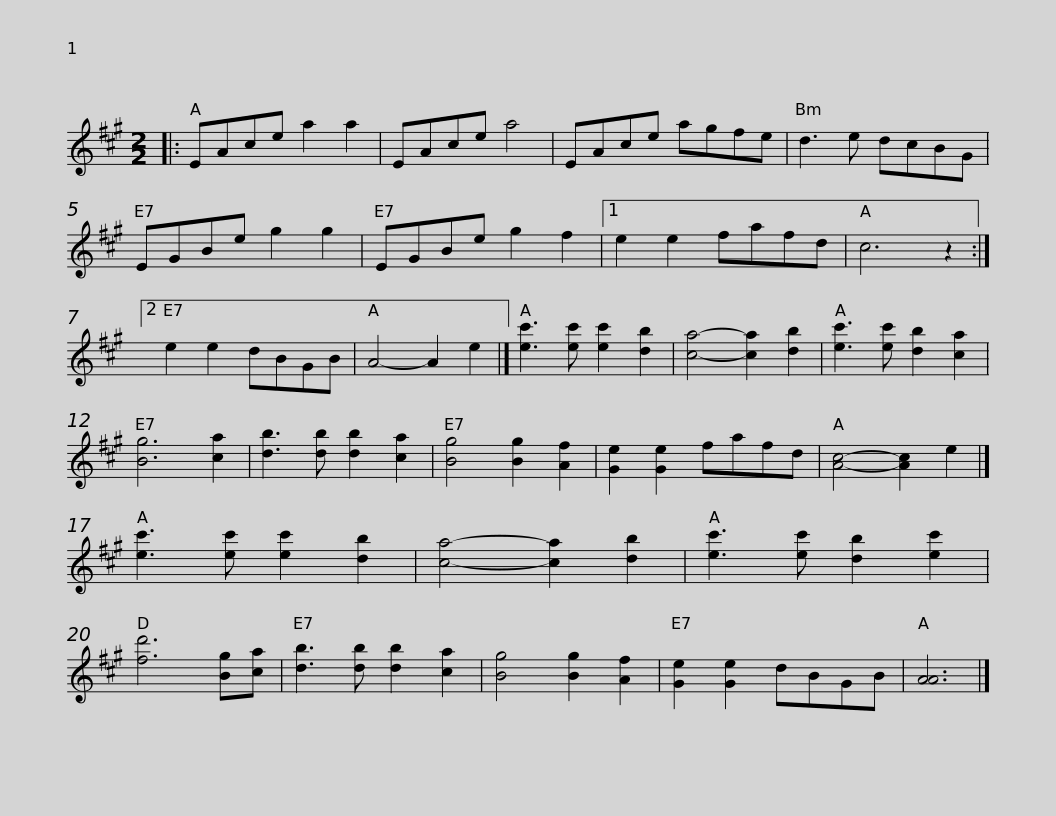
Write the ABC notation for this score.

X:1
L:1/8
M:2/2
I:linebreak $
K:A
V:1 treble
V:1
|: EAce a2 a2 | EAce a4 | EAce agfe | d3 e dcBG | EGBe g2 g2 | %5
 EGBe g2 f2 |1$ e2 e2 fafd | c6 z2 :|2 e2 e2 dBGB | A4- A2 e2 |] %10
 [ec']3 [ec'] [ec']2 [db]2 | [ca]4- [ca]2 [db]2 | [ec']3 [ec'] [db]2 [ca]2 | [Bg]6 [ca]2 |$ [db]3 [db] [db]2 [ca]2 | %15
 [Bg]4 [Bg]2 [Af]2 | [Ge]2 [Ge]2 fafd | [Ac]4- [Ac]2 e2 |] [ec']3 [ec'] [ec']2 [db]2 | [ca]4- [ca]2 [db]2 | %20
 [ec']3 [ec'] [db]2 [ec']2 | [fd']6 [Bg][ca] |$ [db]3 [db] [db]2 [ca]2 | [Bg]4 [Bg]2 [Af]2 | [Ge]2 [Ge]2 dBGB | %25
 [AA]6 |] %26
